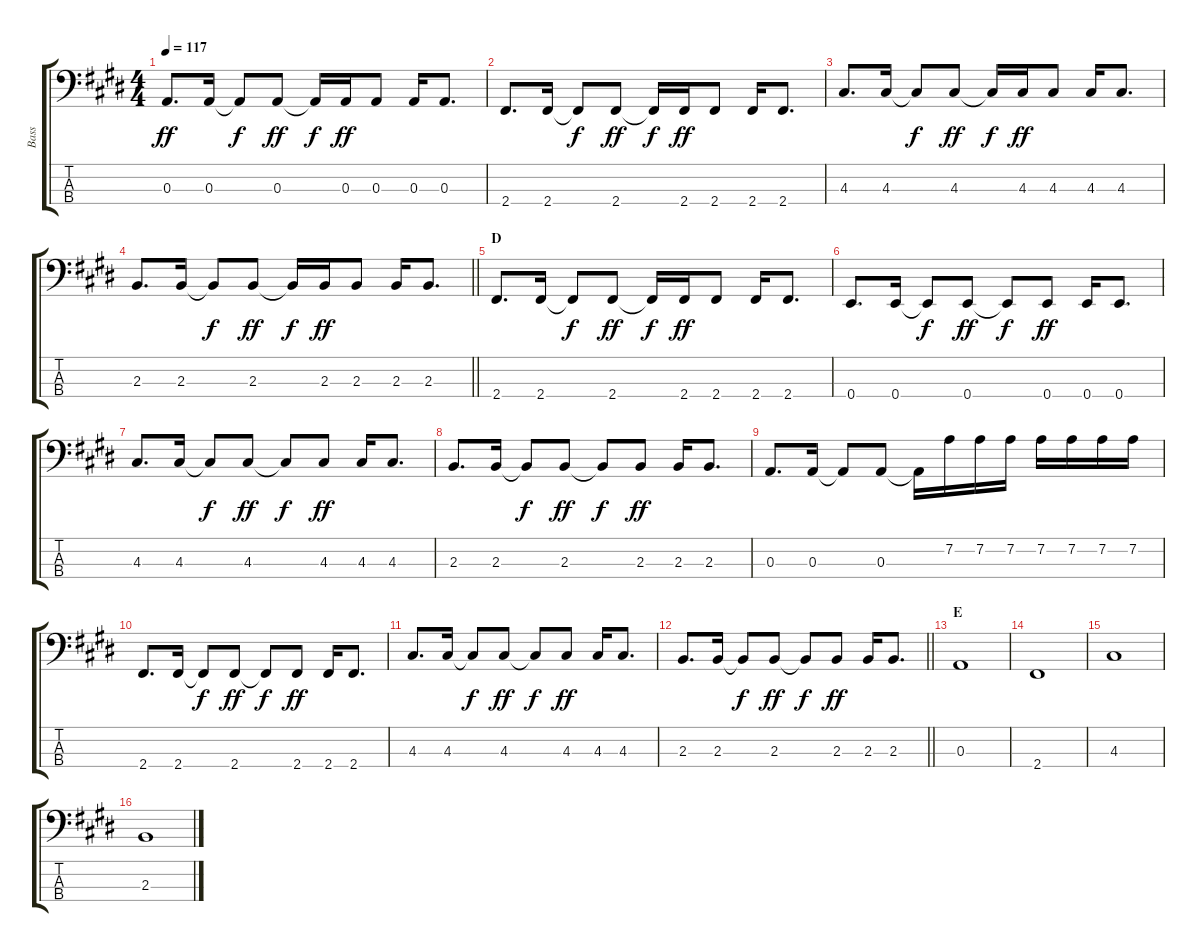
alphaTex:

\track ("Bass" "Bass") {instrument electricbasspick}
\staff {score tabs}
\tuning (G2 D2 A1 E1) {hide}
\ts (4 4)
\tempo 117
\clef f4
\ks e
0.3.8{d dy ff} 0.3.16 0.3{t}.8{dy f} 0.3.8{dy ff} 0.3{t}.16{dy f} 0.3.16{dy ff} 0.3.8 0.3.16 0.3.8{d} |
2.4.8{d} 2.4.16 2.4{t}.8{dy f} 2.4.8{dy ff} 2.4{t}.16{dy f} 2.4.16{dy ff} 2.4.8 2.4.16 2.4.8{d} |
4.3.8{d} 4.3.16 4.3{t}.8{dy f} 4.3.8{dy ff} 4.3{t}.16{dy f} 4.3.16{dy ff} 4.3.8 4.3.16 4.3.8{d} |
\barLineRight lightlight
2.3.8{d} 2.3.16 2.3{t}.8{dy f} 2.3.8{dy ff} 2.3{t}.16{dy f} 2.3.16{dy ff} 2.3.8 2.3.16 2.3.8{d} |
\section ("" "D")
2.4.8{d} 2.4.16 2.4{t}.8{dy f} 2.4.8{dy ff} 2.4{t}.16{dy f} 2.4.16{dy ff} 2.4.8 2.4.16 2.4.8{d} |
0.4.8{d} 0.4.16 0.4{t}.8{dy f} 0.4.8{dy ff} 0.4{t}.8{dy f} 0.4.8{dy ff} 0.4.16 0.4.8{d} |
4.3.8{d} 4.3.16 4.3{t}.8{dy f} 4.3.8{dy ff} 4.3{t}.8{dy f} 4.3.8{dy ff} 4.3.16 4.3.8{d} |
2.3.8{d} 2.3.16 2.3{t}.8{dy f} 2.3.8{dy ff} 2.3{t}.8{dy f} 2.3.8{dy ff} 2.3.16 2.3.8{d} |
0.3.8{d} 0.3.16 0.3{t}.8 0.3.8 0.3{t}.16 7.2.16 7.2.16 7.2.16 7.2.16 7.2.16 7.2.16 7.2.16 |
2.4.8{d} 2.4.16 2.4{t}.8{dy f} 2.4.8{dy ff} 2.4{t}.8{dy f} 2.4.8{dy ff} 2.4.16 2.4.8{d} |
4.3.8{d} 4.3.16 4.3{t}.8{dy f} 4.3.8{dy ff} 4.3{t}.8{dy f} 4.3.8{dy ff} 4.3.16 4.3.8{d} |
\barLineRight lightlight
2.3.8{d} 2.3.16 2.3{t}.8{dy f} 2.3.8{dy ff} 2.3{t}.8{dy f} 2.3.8{dy ff} 2.3.16 2.3.8{d} |
\section ("" "E")
0.3.1 |
2.4.1 |
4.3.1 |
2.3.1
